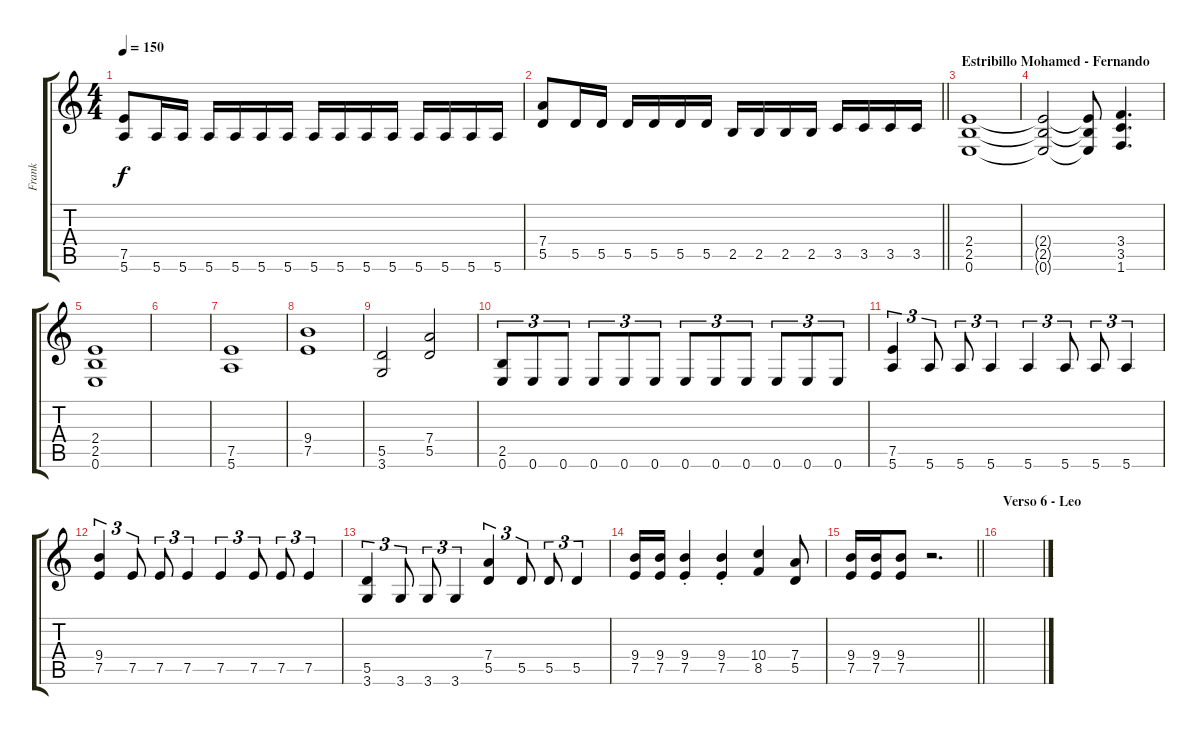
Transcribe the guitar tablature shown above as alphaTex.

\track ("Frank" "Frank") {instrument acousticguitarsteel}
\staff {score tabs}
\tuning (E4 B3 G3 D3 A2 E2) {hide}
\ts (4 4)
\tempo 150
\clef g2
\ks c
(7.5 5.6).8{dy f} 5.6.16 5.6.16 5.6.16 5.6.16 5.6.16 5.6.16 5.6.16 5.6.16 5.6.16 5.6.16 5.6.16 5.6.16 5.6.16 5.6.16 |
\barLineRight lightlight
(7.4 5.5).8 5.5.16 5.5.16 5.5.16 5.5.16 5.5.16 5.5.16 2.5.16 2.5.16 2.5.16 2.5.16 3.5.16 3.5.16 3.5.16 3.5.16 |
\section ("" "Estribillo Mohamed - Fernando")
(2.4 2.5 0.6).1 |
(2.4{t} 2.5{t} 0.6{t}).2 (2.4{t} 2.5{t} 0.6{t}).8 (3.4 3.5 1.6).4{d} |
(2.4 2.5 0.6).1 |
|
(7.5 5.6).1 |
(9.4 7.5).1 |
(5.5 3.6).2 (7.4 5.5).2 |
(2.5 0.6).8{tu (3 2)} 0.6.8{tu (3 2)} 0.6.8{tu (3 2)} 0.6.8{tu (3 2)} 0.6.8{tu (3 2)} 0.6.8{tu (3 2)} 0.6.8{tu (3 2)} 0.6.8{tu (3 2)} 0.6.8{tu (3 2)} 0.6.8{tu (3 2)} 0.6.8{tu (3 2)} 0.6.8{tu (3 2)} |
(7.5 5.6).4{tu (3 2)} 5.6.8{tu (3 2)} 5.6.8{tu (3 2)} 5.6.4{tu (3 2)} 5.6.4{tu (3 2)} 5.6.8{tu (3 2)} 5.6.8{tu (3 2)} 5.6.4{tu (3 2)} |
(9.4 7.5).4{tu (3 2)} 7.5.8{tu (3 2)} 7.5.8{tu (3 2)} 7.5.4{tu (3 2)} 7.5.4{tu (3 2)} 7.5.8{tu (3 2)} 7.5.8{tu (3 2)} 7.5.4{tu (3 2)} |
(5.5 3.6).4{tu (3 2)} 3.6.8{tu (3 2)} 3.6.8{tu (3 2)} 3.6.4{tu (3 2)} (7.4 5.5).4{tu (3 2)} 5.5.8{tu (3 2)} 5.5.8{tu (3 2)} 5.5.4{tu (3 2)} |
(9.4 7.5).16 (9.4 7.5).16 (9.4{st} 7.5{st}).4 (9.4{st} 7.5{st}).4 (10.4 8.5).4 (7.4 5.5).8 |
\barLineRight lightlight
(9.4 7.5).16 (9.4 7.5).16 (9.4 7.5).8 r.2{d} |
\section ("" "Verso 6 - Leo")
